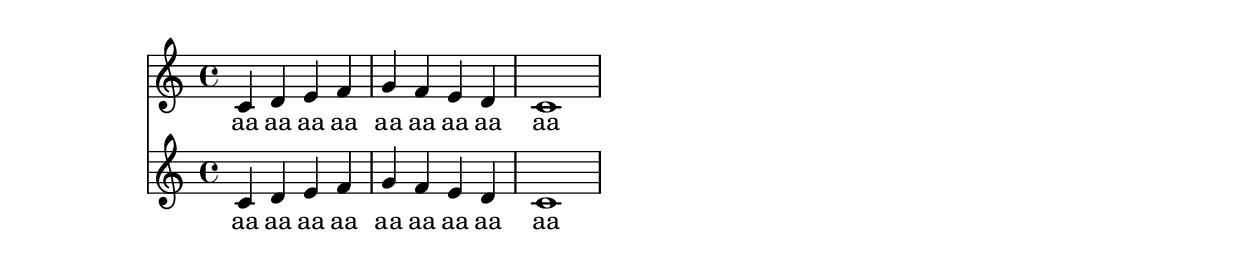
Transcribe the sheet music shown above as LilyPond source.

%% Do not edit this file; it is auto-generated from LSR http://lsr.dsi.unimi.it
%% This file is in the public domain.
\version "2.12.0"

\header {
  lsrtags = "text, vocal-music, spacing"

  texidoces = "
Este fragmento de código muestra cómo situar la línea de base de la
letra más cerca del pentagrama.

"
  doctitlees = "Ajuste del especiado vertical de la letra"

  texidocfr = "
Cet extrait illustre la manière de rapprocher la ligne de paroles 
de la portée.

"
  doctitlefr = "Ajustement de l'espacement vertical des paroles"


  texidoc = "
This snippet shows how to bring the lyrics line closer to the staff.

"
  doctitle = "Adjusting lyrics vertical spacing"
} % begin verbatim

% Default layout:
<<
  \new Staff \new Voice = melody \relative c' {
    c4 d e f
    g4 f e d
    c1
  }
  \new Lyrics \lyricsto melody { aa aa aa aa aa aa aa aa aa }

% Reducing the minimum space below the staff and above the lyrics:
  \new Staff \with {
    \override VerticalAxisGroup #'minimum-Y-extent = #'(-1 . 4)
  }
  \new Voice = melody \relative c' {
    c4 d e f
    g4 f e d
    c1
  }
  \new Lyrics \with {
    \override VerticalAxisGroup #'minimum-Y-extent = #'(-1.2 . 1)
  }
  \lyricsto melody { aa aa aa aa aa aa aa aa aa }
>>
